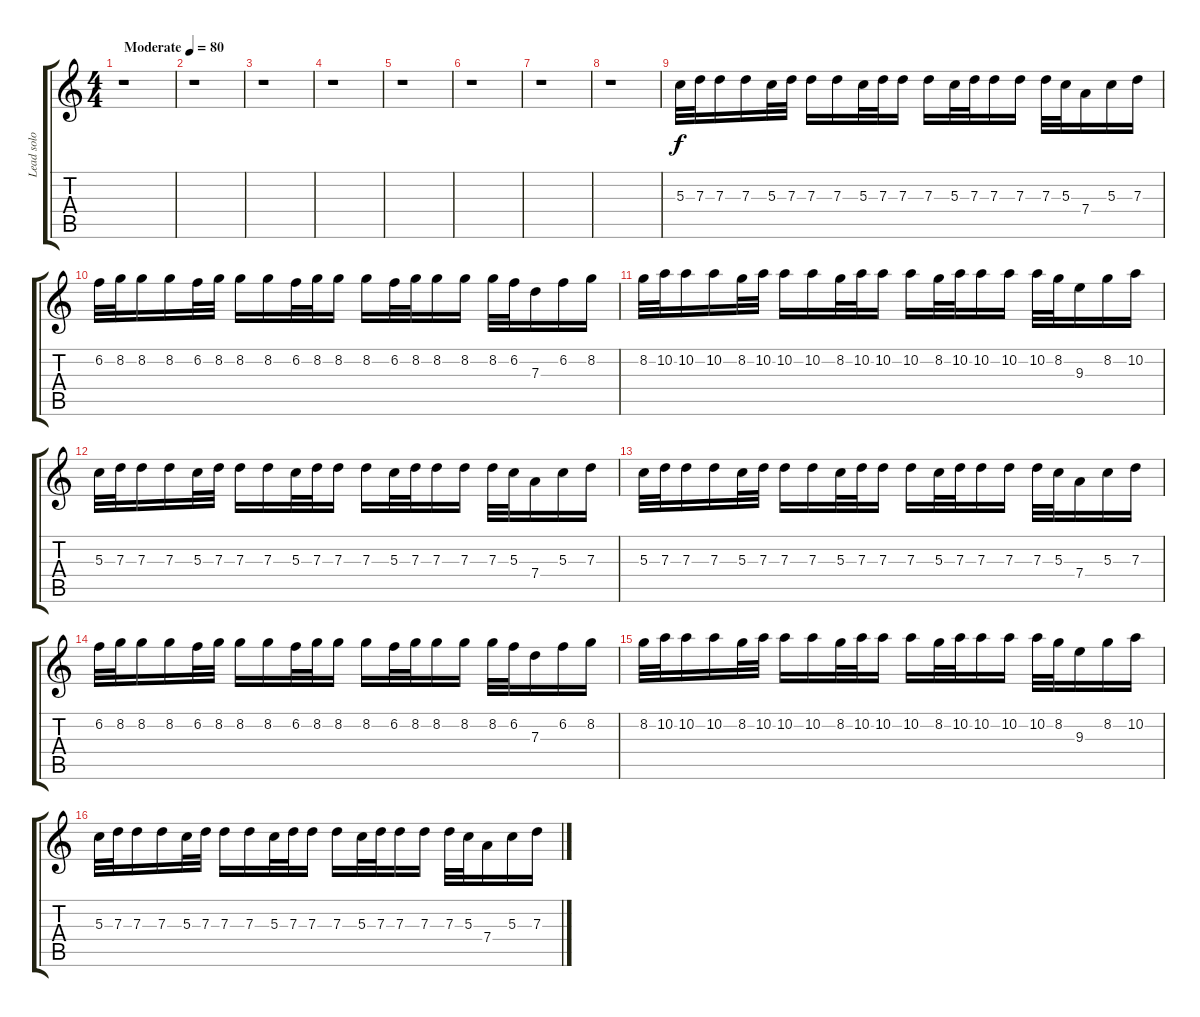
\track ("Lead solo guitar" "Lead solo ") {instrument overdrivenguitar}
\staff {score tabs}
\tuning (E4 B3 G3 D3 A2 E2) {hide}
\ts (4 4)
\tempo (80 "Moderate")
\clef g2
\ks c
r.1{dy f instrument overdrivenguitar} |
r.1 |
r.1 |
r.1 |
r.1 |
r.1 |
r.1 |
r.1 |
5.3.32 7.3.32 7.3.16 7.3.16 5.3.32 7.3.32 7.3.16 7.3.16 5.3.32 7.3.32 7.3.16 7.3.16 5.3.32 7.3.32 7.3.16 7.3.16 7.3.32 5.3.32 7.4.16 5.3.16 7.3.16 |
6.2.32 8.2.32 8.2.16 8.2.16 6.2.32 8.2.32 8.2.16 8.2.16 6.2.32 8.2.32 8.2.16 8.2.16 6.2.32 8.2.32 8.2.16 8.2.16 8.2.32 6.2.32 7.3.16 6.2.16 8.2.16 |
8.2.32 10.2.32 10.2.16 10.2.16 8.2.32 10.2.32 10.2.16 10.2.16 8.2.32 10.2.32 10.2.16 10.2.16 8.2.32 10.2.32 10.2.16 10.2.16 10.2.32 8.2.32 9.3.16 8.2.16 10.2.16 |
5.3.32 7.3.32 7.3.16 7.3.16 5.3.32 7.3.32 7.3.16 7.3.16 5.3.32 7.3.32 7.3.16 7.3.16 5.3.32 7.3.32 7.3.16 7.3.16 7.3.32 5.3.32 7.4.16 5.3.16 7.3.16 |
5.3.32 7.3.32 7.3.16 7.3.16 5.3.32 7.3.32 7.3.16 7.3.16 5.3.32 7.3.32 7.3.16 7.3.16 5.3.32 7.3.32 7.3.16 7.3.16 7.3.32 5.3.32 7.4.16 5.3.16 7.3.16 |
6.2.32 8.2.32 8.2.16 8.2.16 6.2.32 8.2.32 8.2.16 8.2.16 6.2.32 8.2.32 8.2.16 8.2.16 6.2.32 8.2.32 8.2.16 8.2.16 8.2.32 6.2.32 7.3.16 6.2.16 8.2.16 |
8.2.32 10.2.32 10.2.16 10.2.16 8.2.32 10.2.32 10.2.16 10.2.16 8.2.32 10.2.32 10.2.16 10.2.16 8.2.32 10.2.32 10.2.16 10.2.16 10.2.32 8.2.32 9.3.16 8.2.16 10.2.16 |
5.3.32 7.3.32 7.3.16 7.3.16 5.3.32 7.3.32 7.3.16 7.3.16 5.3.32 7.3.32 7.3.16 7.3.16 5.3.32 7.3.32 7.3.16 7.3.16 7.3.32 5.3.32 7.4.16 5.3.16 7.3.16
